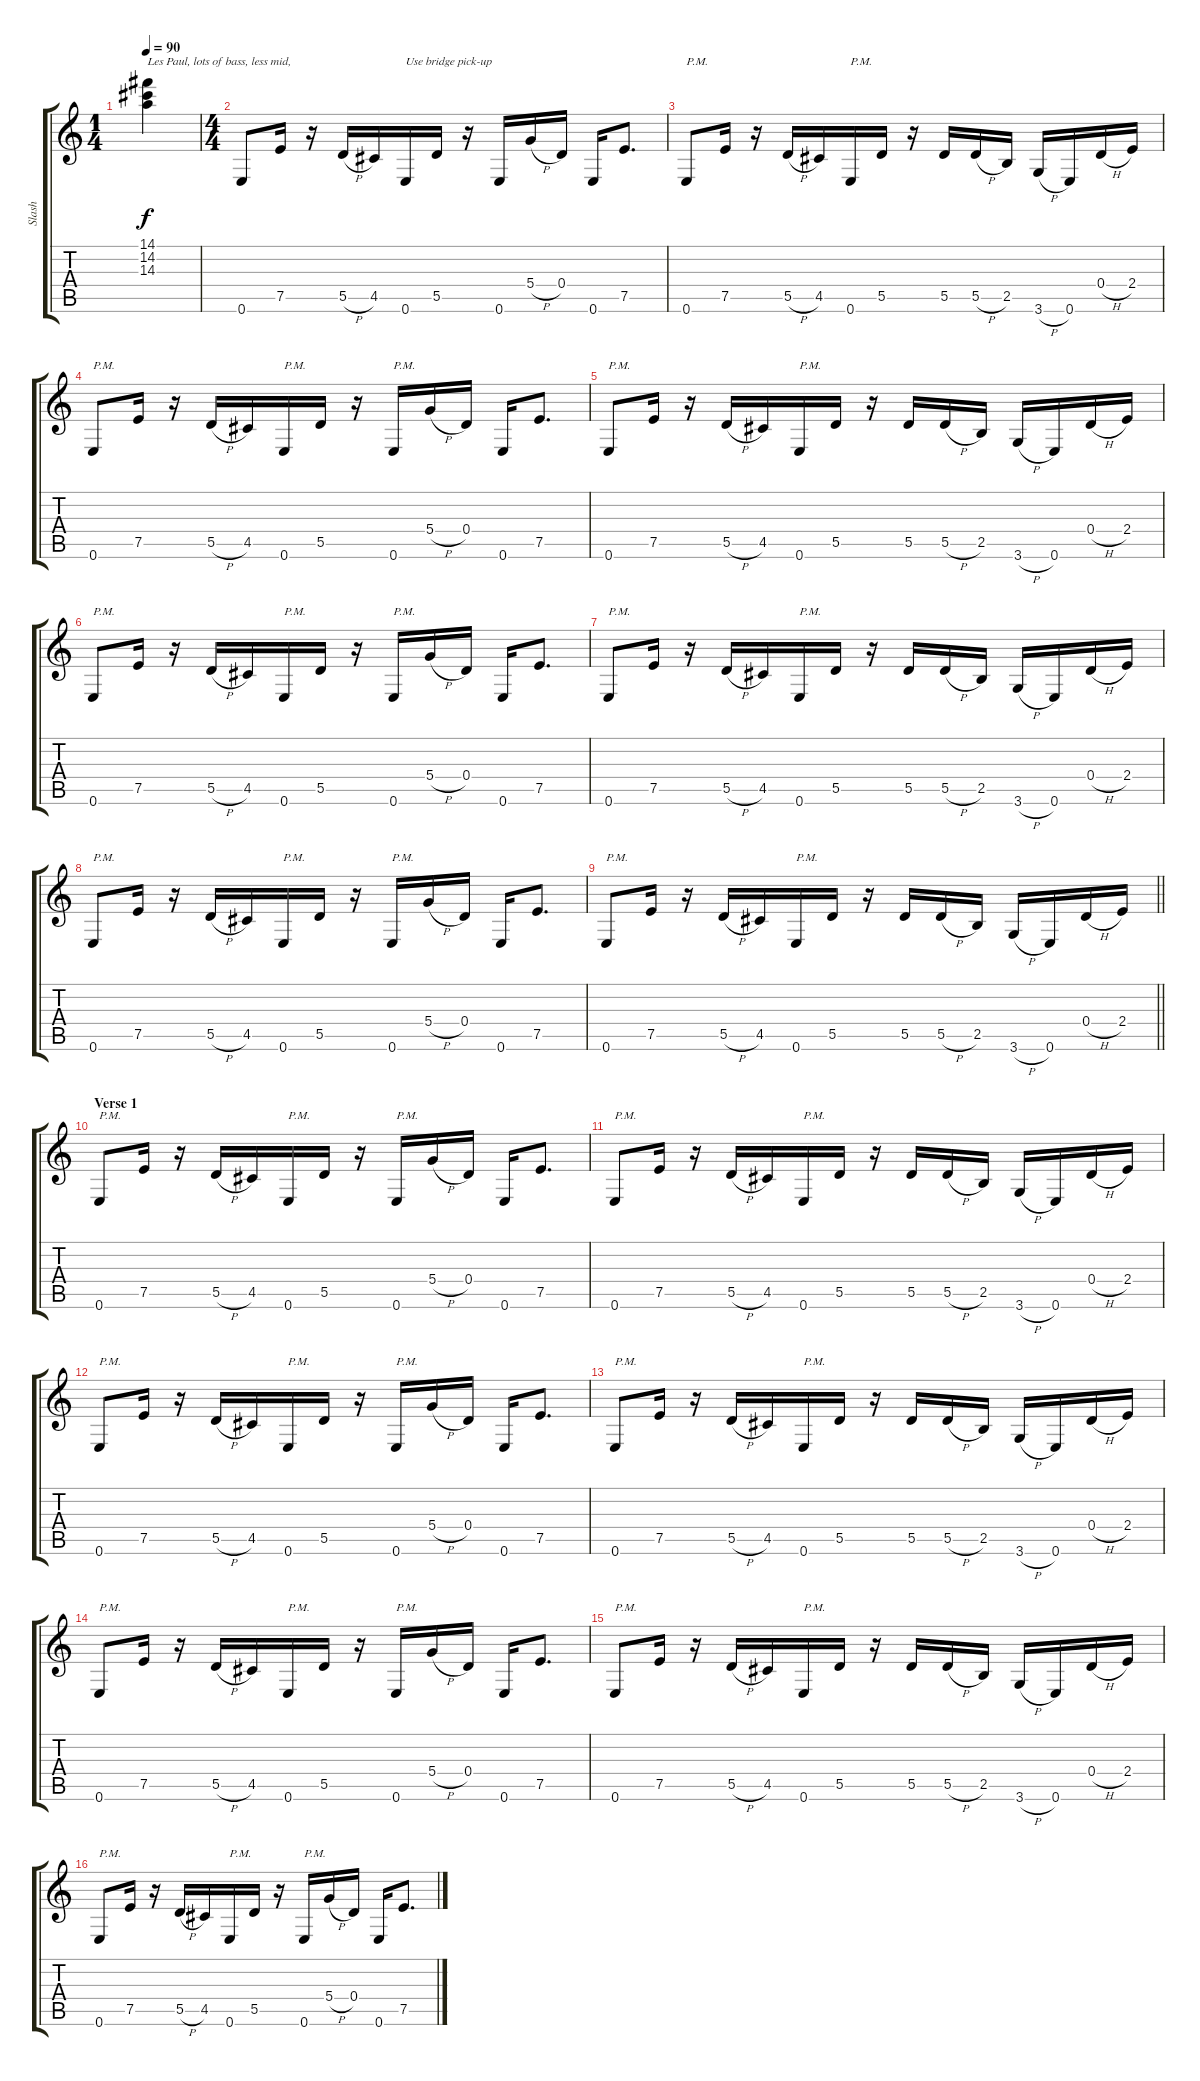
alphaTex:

\track ("Slash" "Slash") {instrument overdrivenguitar}
\staff {score tabs}
\tuning (E4 B3 G3 D3 A2 E2) {hide}
\ts (1 4)
\tempo 90
\clef g2
\ks c
(14.1 14.2 14.3).4{txt "Les Paul, lots of bass, less mid," dy f instrument overdrivenguitar} |
\ts (4 4)
0.6.8 7.5.16 r.16 5.5{h}.16 4.5.16 0.6.16{txt "Use bridge pick-up"} 5.5.16 r.16 0.6.16 5.4{h}.16 0.4.16 0.6.16 7.5.8{d} |
0.6.8{txt "P.M."} 7.5.16 r.16 5.5{h}.16 4.5.16 0.6.16{txt "P.M."} 5.5.16 r.16 5.5.16 5.5{h}.16 2.5.16 3.6{h}.16 0.6.16 0.4{h}.16 2.4.16 |
0.6.8{txt "P.M."} 7.5.16 r.16 5.5{h}.16 4.5.16 0.6.16{txt "P.M."} 5.5.16 r.16 0.6.16{txt "P.M."} 5.4{h}.16 0.4.16 0.6.16 7.5.8{d} |
0.6.8{txt "P.M."} 7.5.16 r.16 5.5{h}.16 4.5.16 0.6.16{txt "P.M."} 5.5.16 r.16 5.5.16 5.5{h}.16 2.5.16 3.6{h}.16 0.6.16 0.4{h}.16 2.4.16 |
0.6.8{txt "P.M."} 7.5.16 r.16 5.5{h}.16 4.5.16 0.6.16{txt "P.M."} 5.5.16 r.16 0.6.16{txt "P.M."} 5.4{h}.16 0.4.16 0.6.16 7.5.8{d} |
0.6.8{txt "P.M."} 7.5.16 r.16 5.5{h}.16 4.5.16 0.6.16{txt "P.M."} 5.5.16 r.16 5.5.16 5.5{h}.16 2.5.16 3.6{h}.16 0.6.16 0.4{h}.16 2.4.16 |
0.6.8{txt "P.M."} 7.5.16 r.16 5.5{h}.16 4.5.16 0.6.16{txt "P.M."} 5.5.16 r.16 0.6.16{txt "P.M."} 5.4{h}.16 0.4.16 0.6.16 7.5.8{d} |
\barLineRight lightlight
0.6.8{txt "P.M."} 7.5.16 r.16 5.5{h}.16 4.5.16 0.6.16{txt "P.M."} 5.5.16 r.16 5.5.16 5.5{h}.16 2.5.16 3.6{h}.16 0.6.16 0.4{h}.16 2.4.16 |
\section ("" "Verse 1")
0.6.8{txt "P.M."} 7.5.16 r.16 5.5{h}.16 4.5.16 0.6.16{txt "P.M."} 5.5.16 r.16 0.6.16{txt "P.M."} 5.4{h}.16 0.4.16 0.6.16 7.5.8{d} |
0.6.8{txt "P.M."} 7.5.16 r.16 5.5{h}.16 4.5.16 0.6.16{txt "P.M."} 5.5.16 r.16 5.5.16 5.5{h}.16 2.5.16 3.6{h}.16 0.6.16 0.4{h}.16 2.4.16 |
0.6.8{txt "P.M."} 7.5.16 r.16 5.5{h}.16 4.5.16 0.6.16{txt "P.M."} 5.5.16 r.16 0.6.16{txt "P.M."} 5.4{h}.16 0.4.16 0.6.16 7.5.8{d} |
0.6.8{txt "P.M."} 7.5.16 r.16 5.5{h}.16 4.5.16 0.6.16{txt "P.M."} 5.5.16 r.16 5.5.16 5.5{h}.16 2.5.16 3.6{h}.16 0.6.16 0.4{h}.16 2.4.16 |
0.6.8{txt "P.M."} 7.5.16 r.16 5.5{h}.16 4.5.16 0.6.16{txt "P.M."} 5.5.16 r.16 0.6.16{txt "P.M."} 5.4{h}.16 0.4.16 0.6.16 7.5.8{d} |
0.6.8{txt "P.M."} 7.5.16 r.16 5.5{h}.16 4.5.16 0.6.16{txt "P.M."} 5.5.16 r.16 5.5.16 5.5{h}.16 2.5.16 3.6{h}.16 0.6.16 0.4{h}.16 2.4.16 |
0.6.8{txt "P.M."} 7.5.16 r.16 5.5{h}.16 4.5.16 0.6.16{txt "P.M."} 5.5.16 r.16 0.6.16{txt "P.M."} 5.4{h}.16 0.4.16 0.6.16 7.5.8{d}
